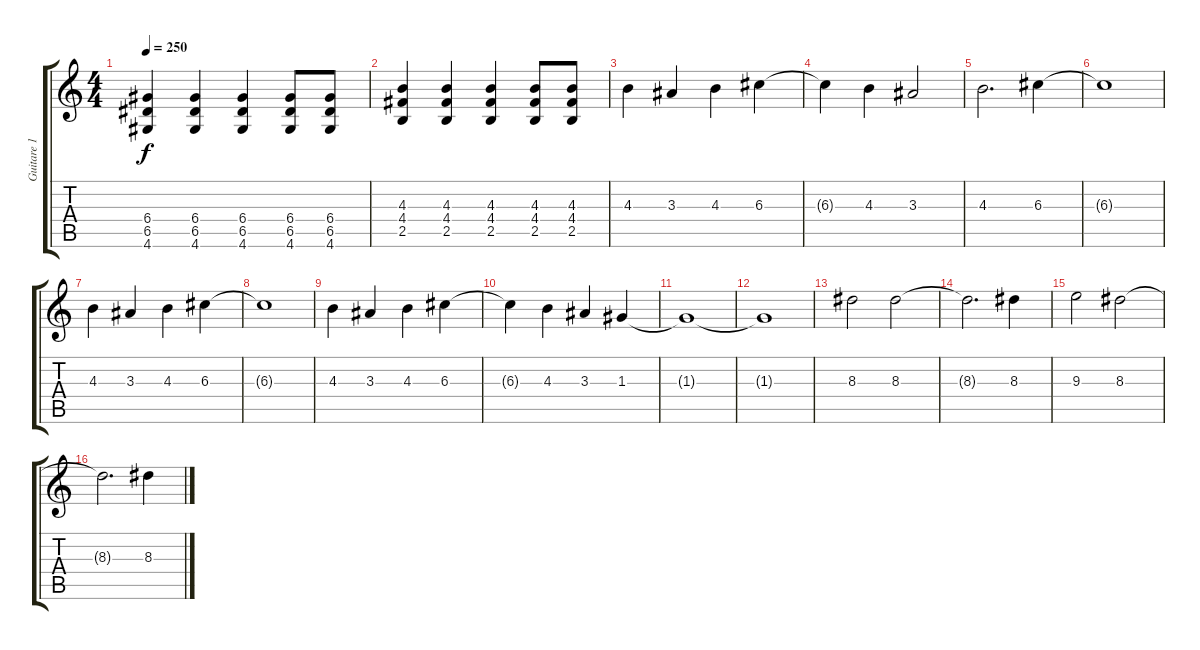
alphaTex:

\track ("Guitare 1" "Guitare 1") {instrument overdrivenguitar}
\staff {score tabs}
\tuning (E4 B3 G3 D3 A2 E2) {hide}
\ts (4 4)
\tempo 250
\clef g2
\ks c
(6.4 6.5 4.6).4{dy f} (6.4 6.5 4.6).4 (6.4 6.5 4.6).4 (6.4 6.5 4.6).8 (6.4 6.5 4.6).8 |
(4.3 4.4 2.5).4 (4.3 4.4 2.5).4 (4.3 4.4 2.5).4 (4.3 4.4 2.5).8 (4.3 4.4 2.5).8 |
4.3.4 3.3.4 4.3.4 6.3.4 |
6.3{t}.4 4.3.4 3.3.2 |
4.3.2{d} 6.3.4 |
6.3{t}.1 |
4.3.4 3.3.4 4.3.4 6.3.4 |
6.3{t}.1 |
4.3.4 3.3.4 4.3.4 6.3.4 |
6.3{t}.4 4.3.4 3.3.4 1.3.4 |
1.3{t}.1 |
1.3{t}.1 |
8.3.2{instrument electricguitarclean} 8.3.2 |
8.3{t}.2{d} 8.3.4 |
9.3.2 8.3.2 |
8.3{t}.2{d} 8.3.4
